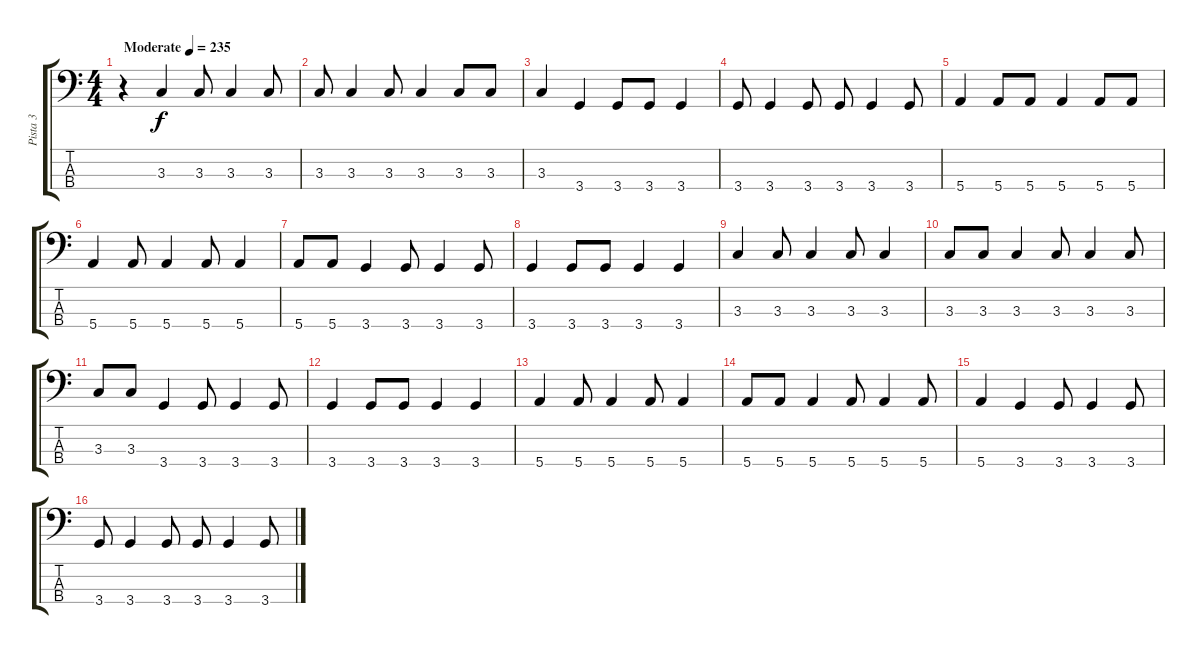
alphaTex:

\track ("Pista 3" "Pista 3") {instrument electricbasspick}
\staff {score tabs}
\tuning (G2 D2 A1 E1) {hide}
\ts (4 4)
\tempo (235 "Moderate")
\clef f4
\ks c
r.4{dy f instrument electricbasspick} 3.3.4 3.3.8 3.3.4 3.3.8 |
3.3.8 3.3.4 3.3.8 3.3.4 3.3.8 3.3.8 |
3.3.4 3.4.4 3.4.8 3.4.8 3.4.4 |
3.4.8 3.4.4 3.4.8 3.4.8 3.4.4 3.4.8 |
5.4.4 5.4.8 5.4.8 5.4.4 5.4.8 5.4.8 |
5.4.4 5.4.8 5.4.4 5.4.8 5.4.4 |
5.4.8 5.4.8 3.4.4 3.4.8 3.4.4 3.4.8 |
3.4.4 3.4.8 3.4.8 3.4.4 3.4.4 |
3.3.4 3.3.8 3.3.4 3.3.8 3.3.4 |
3.3.8 3.3.8 3.3.4 3.3.8 3.3.4 3.3.8 |
3.3.8 3.3.8 3.4.4 3.4.8 3.4.4 3.4.8 |
3.4.4 3.4.8 3.4.8 3.4.4 3.4.4 |
5.4.4 5.4.8 5.4.4 5.4.8 5.4.4 |
5.4.8 5.4.8 5.4.4 5.4.8 5.4.4 5.4.8 |
5.4.4 3.4.4 3.4.8 3.4.4 3.4.8 |
3.4.8 3.4.4 3.4.8 3.4.8 3.4.4 3.4.8
